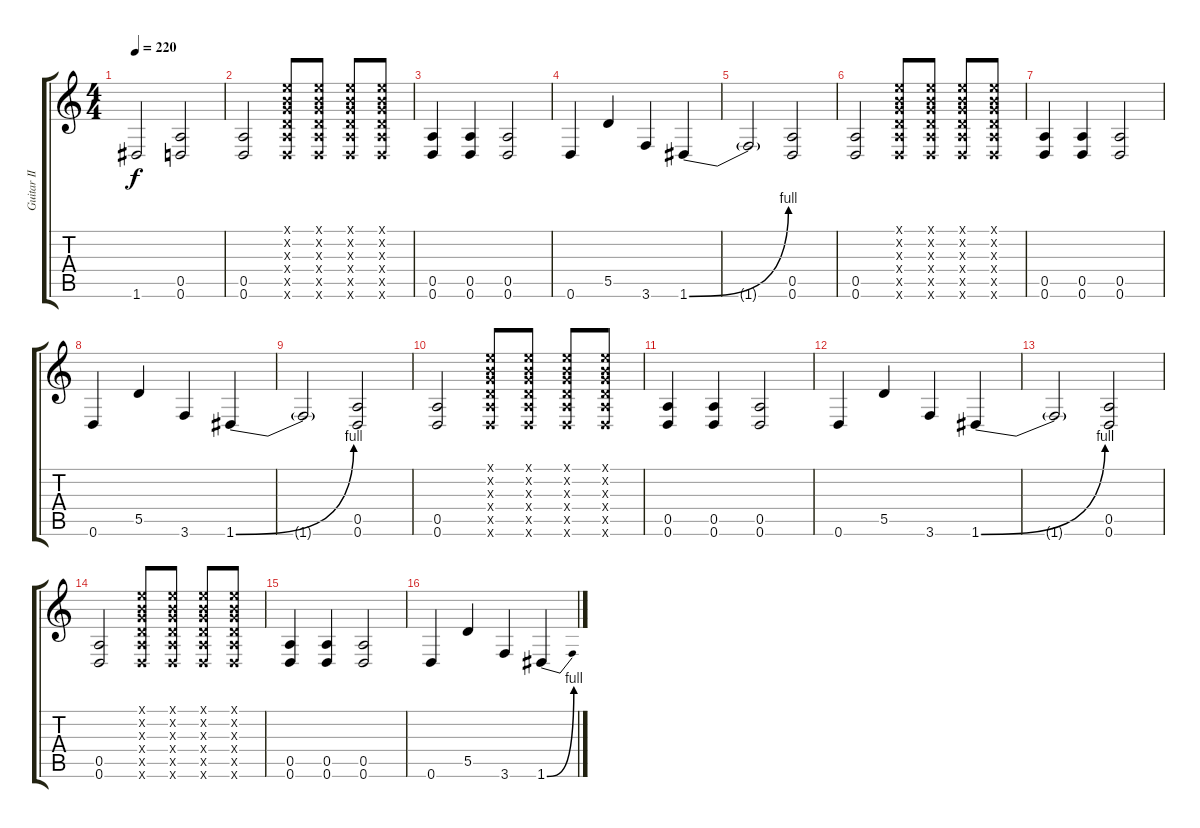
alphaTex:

\track ("Guitar II" "Guitar II") {instrument distortionguitar}
\staff {score tabs}
\tuning (E4 B3 G3 D3 A2 D2) {hide}
\ts (4 4)
\tempo 220
\clef g2
\ks c
1.6{t}.2{dy f} (0.5 0.6).2 |
(0.5 0.6).2 (0.1{x} 0.2{x} 0.3{x} 0.4{x} 0.5{x} 0.6{x}).8 (0.1{x} 0.2{x} 0.3{x} 0.4{x} 0.5{x} 0.6{x}).8 (0.1{x} 0.2{x} 0.3{x} 0.4{x} 0.5{x} 0.6{x}).8 (0.1{x} 0.2{x} 0.3{x} 0.4{x} 0.5{x} 0.6{x}).8 |
(0.5 0.6).4 (0.5 0.6).4 (0.5 0.6).2 |
0.6.4 5.5.4 3.6.4 1.6{be (bend 0 0 60 4)}.4 |
1.6{t}.2 (0.5 0.6).2 |
(0.5 0.6).2 (0.1{x} 0.2{x} 0.3{x} 0.4{x} 0.5{x} 0.6{x}).8 (0.1{x} 0.2{x} 0.3{x} 0.4{x} 0.5{x} 0.6{x}).8 (0.1{x} 0.2{x} 0.3{x} 0.4{x} 0.5{x} 0.6{x}).8 (0.1{x} 0.2{x} 0.3{x} 0.4{x} 0.5{x} 0.6{x}).8 |
(0.5 0.6).4 (0.5 0.6).4 (0.5 0.6).2 |
0.6.4 5.5.4 3.6.4 1.6{be (bend 0 0 60 4)}.4 |
1.6{t}.2 (0.5 0.6).2 |
(0.5 0.6).2 (0.1{x} 0.2{x} 0.3{x} 0.4{x} 0.5{x} 0.6{x}).8 (0.1{x} 0.2{x} 0.3{x} 0.4{x} 0.5{x} 0.6{x}).8 (0.1{x} 0.2{x} 0.3{x} 0.4{x} 0.5{x} 0.6{x}).8 (0.1{x} 0.2{x} 0.3{x} 0.4{x} 0.5{x} 0.6{x}).8 |
(0.5 0.6).4 (0.5 0.6).4 (0.5 0.6).2 |
0.6.4 5.5.4 3.6.4 1.6{be (bend 0 0 60 4)}.4 |
1.6{t}.2 (0.5 0.6).2 |
(0.5 0.6).2 (0.1{x} 0.2{x} 0.3{x} 0.4{x} 0.5{x} 0.6{x}).8 (0.1{x} 0.2{x} 0.3{x} 0.4{x} 0.5{x} 0.6{x}).8 (0.1{x} 0.2{x} 0.3{x} 0.4{x} 0.5{x} 0.6{x}).8 (0.1{x} 0.2{x} 0.3{x} 0.4{x} 0.5{x} 0.6{x}).8 |
(0.5 0.6).4 (0.5 0.6).4 (0.5 0.6).2 |
0.6.4 5.5.4 3.6.4 1.6{be (bend 0 0 60 4)}.4
